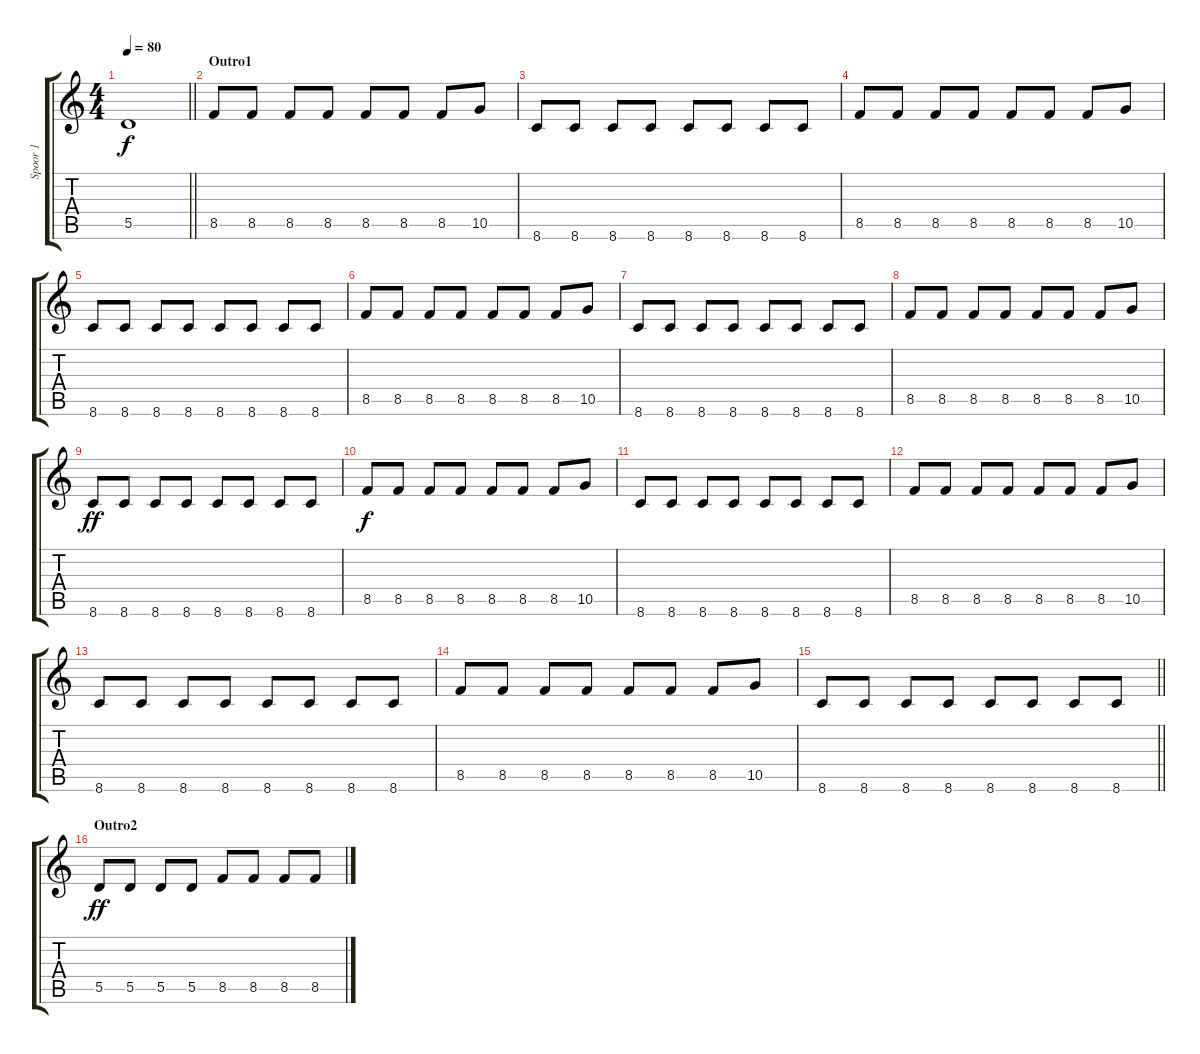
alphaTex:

\track ("Spoor 1" "Spoor 1") {instrument acousticbass}
\staff {score tabs}
\tuning (E4 B3 G3 D3 A2 E2) {hide}
\ts (4 4)
\tempo 80
\clef g2
\barLineRight lightlight
\ks c
5.5.1{dy f} |
\section ("" "Outro1")
8.5.8 8.5.8 8.5.8 8.5.8 8.5.8 8.5.8 8.5.8 10.5.8 |
8.6.8 8.6.8 8.6.8 8.6.8 8.6.8 8.6.8 8.6.8 8.6.8 |
8.5.8 8.5.8 8.5.8 8.5.8 8.5.8 8.5.8 8.5.8 10.5.8 |
8.6.8 8.6.8 8.6.8 8.6.8 8.6.8 8.6.8 8.6.8 8.6.8 |
8.5.8 8.5.8 8.5.8 8.5.8 8.5.8 8.5.8 8.5.8 10.5.8 |
8.6.8 8.6.8 8.6.8 8.6.8 8.6.8 8.6.8 8.6.8 8.6.8 |
8.5.8 8.5.8 8.5.8 8.5.8 8.5.8 8.5.8 8.5.8 10.5.8 |
8.6.8{dy ff} 8.6.8 8.6.8 8.6.8 8.6.8 8.6.8 8.6.8 8.6.8 |
8.5.8{dy f} 8.5.8 8.5.8 8.5.8 8.5.8 8.5.8 8.5.8 10.5.8 |
8.6.8 8.6.8 8.6.8 8.6.8 8.6.8 8.6.8 8.6.8 8.6.8 |
8.5.8 8.5.8 8.5.8 8.5.8 8.5.8 8.5.8 8.5.8 10.5.8 |
8.6.8 8.6.8 8.6.8 8.6.8 8.6.8 8.6.8 8.6.8 8.6.8 |
8.5.8 8.5.8 8.5.8 8.5.8 8.5.8 8.5.8 8.5.8 10.5.8 |
\barLineRight lightlight
8.6.8 8.6.8 8.6.8 8.6.8 8.6.8 8.6.8 8.6.8 8.6.8 |
\section ("" "Outro2")
5.5.8{dy ff} 5.5.8 5.5.8 5.5.8 8.5.8 8.5.8 8.5.8 8.5.8
